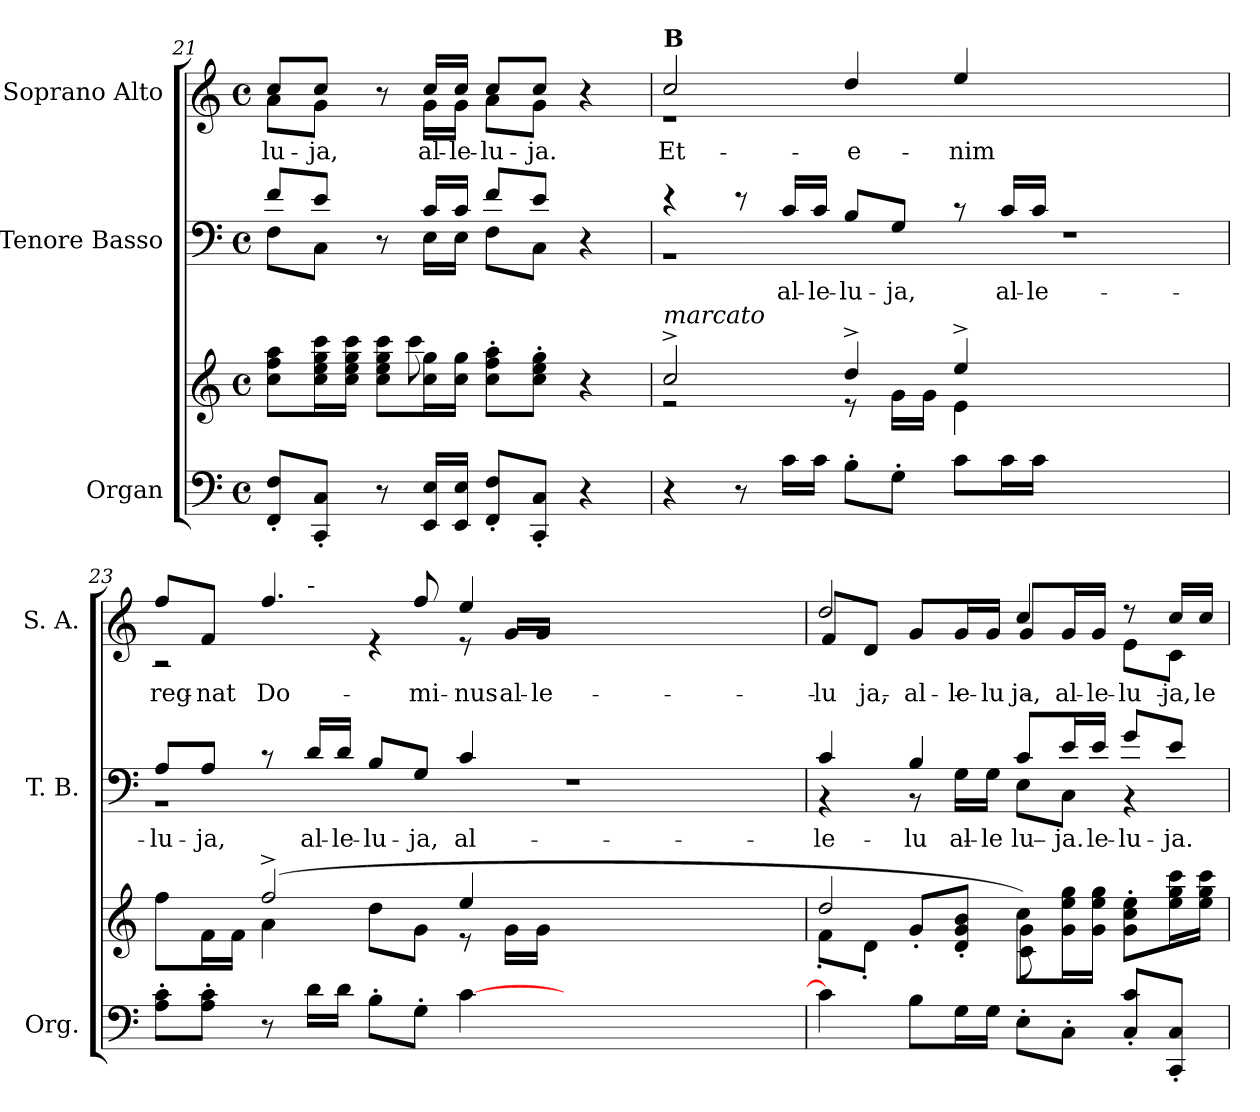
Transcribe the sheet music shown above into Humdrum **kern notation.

**kern	**kern	**kern	**text	**kern	**text
*part3	*part3	*part2	*part2	*part1	*part1
*staff4	*staff3	*staff2	*staff2	*staff1	*staff1
*I"Organ	*	*I"Tenore Basso	*	*I"Soprano Alto	*
*I'Org.	*	*I'T. B.	*	*I'S. A.	*
*clefF4	*clefG2	*clefF4	*	*clefG2	*
*k[]	*k[]	*k[]	*	*k[]	*
*C:	*C:	*C:	*	*C:	*
*M4/4	*M4/4	*M4/4	*	*M4/4	*
*met(c)	*met(c)	*met(c)	*	*met(c)	*
=21	=21	=21	=21	=21	=21
*	*^	*^	*	*	*
!	!	!	!	!	!	!	!LO:LY:b:color=#000000
*	*	*	*	*	*	*^	*
8FFi'/ 8Fi'/L	8cci\ 8ffi\ 8aai\L	4ryy	8fi/L	8Fi\L	.	8cci/L	8ai\L	-lu-
!	!	!	!	!	!	!	!	!LO:LY:b:color=#000000
8CCi'/ 8Ci'/J	16cci\ 16eei\ 16ggi\ 16ccci\L	.	8ei/J	8Ci\J	.	8cci/J	8gi\J	-ja,
.	16cci\ 16eei\ 16ggi\ 16ccci\JJ	.	.	.	.	.	.	.
8r	8cci\ 8eei\ 8ggi\ 8ccci\L	8ryy	8r	8ryy	.	8r	8ryy	.
!	!	!	!	!	!	!	!	!LO:LY:b:color=#000000
16EEi/ 16Ei/LL	16cci\ 16ggi\L	8ccci\	16ci/LL	16Ei\LL	.	16cci/LL	16gi\LL	al-
!	!	!	!	!	!	!	!	!LO:LY:b:color=#000000
16EEi/ 16Ei/JJ	16cci\ 16ggi\JJ	.	16ci/JJ	16Ei\JJ	.	16cci/JJ	16gi\JJ	-le-
!	!	!	!	!	!	!	!	!LO:LY:b:color=#000000
8FFi'/ 8Fi'/L	8cci'\ 8ffi'\ 8aai'\L	2ryy	8fi/L	8Fi\L	.	8cci/L	8ai\L	-lu-
!	!	!	!	!	!	!	!	!LO:LY:b:color=#000000
8CCi'/ 8Ci'/J	8cci'\ 8eei'\ 8ggi'\J	.	8ei/J	8Ci\J	.	8cci/J	8gi\J	-ja.
4r	4r	.	4r	4ryy	.	4r	4ryy	.
!!LO:LB:g=z	!!
=22	=22	=22	=22	=22	=22	=22	=22	=22
!	!	!	!	!	!	!LO:TX:a:B:t=B	!	!
!	!LO:TX:a:i:t=marcato	!	!	!	!	!	!	!
!	!	!	!	!	!	!	!	!LO:LY:a:color=#000000
4r	2cc^i/	2r	4r	1r	.	2cci/	1r	Et-
8r	.	.	8r	.	.	.	.	.
!	!	!	!	!	!LO:LY:a:color=#000000	!	!	!
16ci\LL	.	.	16ci/LL	.	al-	.	.	.
!	!	!	!	!	!LO:LY:a:color=#000000	!	!	!
16ci\JJ	.	.	16ci/JJ	.	-le-	.	.	.
!	!	!	!	!	!LO:LY:a:color=#000000	!	!	!
!	!	!	!	!	!	!	!	!LO:LY:a:color=#000000
8B'i\L	4dd^i/	8r	8Bi/L	.	-lu-	4ddi/	.	-e-
!	!	!	!	!	!LO:LY:a:color=#000000	!	!	!
8G'i\J	.	16gi\LL	8Gi/J	.	-ja,	.	.	.
.	.	16gi\JJ	.	.	.	.	.	.
!	!	!	!	!	!	!	!	!LO:LY:a:color=#000000
8ci\L	4ee^i/	4ei\	8r	.	.	4eei/	.	-nim
!	!	!	!	!	!LO:LY:a:color=#000000	!	!	!
16ci\L	.	.	16ci/LL	.	al-	.	.	.
!	!	!	!	!	!LO:LY:a:color=#000000	!	!	!
16ci\JJ	.	.	16ci/JJ	.	-le-	.	.	.
1ryy	1ryy	1ryy	1ryy	1r	.	1ryy	1ryy	.
*	*	*	*	*	*	*v	*v	*
=23	=23	=23	=23	=23	=23	=23	=23
*	*	*	*	*	*	*^	*
!	!	!	!	!	!LO:LY:a:color=#000000	!	!	!
*	*	*	*	*	*	*v	*v	*
*	*	*	*	*	*	*^	*
!	!	!	!	!	!	!	!	!LO:LY:a:color=#000000
*	*	*	*	*	*	*	*^	*
8Ai'\ 8ci'\L	4ryy	8ffi\L	8Ai/L	1r	-lu-	8ffi/L	2r	4.ryy	reg-
!	!	!	!	!	!LO:LY:a:color=#000000	!	!	!	!
!	!	!	!	!	!	!	!	!	!LO:LY:a:color=#000000
8Ai'\ 8ci'\J	.	16fi\L	8Ai/J	.	-ja,	8fi/J	.	.	-nat
.	.	16fi\JJ	.	.	.	.	.	.	.
!	!	!	!	!	!	!	!	!	!LO:LY:a:color=#000000
8r	(2ff^i/	4ai\	8r	.	.	4.ffi/	.	.	Do-
!	!	!	!	!	!	!	!	!LO:TX:a:t=-	!
!	!	!	!	!	!LO:LY:a:color=#000000	!	!	!	!
16di\LL	.	.	16di/LL	.	al-	.	.	1ryy	.
!	!	!	!	!	!LO:LY:a:color=#000000	!	!	!	!
16di\JJ	.	.	16di/JJ	.	-le-	.	.	.	.
!	!	!	!	!	!LO:LY:a:color=#000000	!	!	!	!
8B'i\L	.	8ddi\L	8Bi/L	.	-lu-	.	4r	.	.
!	!	!	!	!	!LO:LY:a:color=#000000	!	!	!	!
!	!	!	!	!	!	!	!	!	!LO:LY:a:color=#000000
8G'i\J	.	8gi\J	8Gi/J	.	-ja,	8ffi/	.	.	-mi-
!	!	!	!	!	!LO:LY:a:color=#000000	!	!	!	!
!	!	!	!	!	!	!	!	!	!LO:LY:a:color=#000000
[>4ci\	4eei/	8r	4ci/	.	al-	4eei/	8r	.	-nus
!	!	!	!	!	!	!	!	!	!LO:LY:b:color=#000000
.	.	16gi\LL	.	.	.	.	16gi/LL	.	al-
!	!	!	!	!	!	!	!	!	!LO:LY:b:color=#000000
.	.	16gi\JJ	.	.	.	.	16gi/JJ	.	-le-
1ryy	1ryy	1ryy	1ryy	1r	.	1ryy	1ryy	.	.
.	.	.	.	.	.	.	.	2ryy	.
.	.	.	.	.	.	.	.	8ryy	.
*	*	*	*	*	*	*v	*v	*v	*
=24	=24	=24	=24	=24	=24	=24	=24
*	*	*	*	*	*	*^	*
*	*	*	*	*	*	*	*^	*
!	!	!	!	!	!LO:LY:a:color=#000000	!	!	!	!
*	*	*	*	*	*	*v	*v	*v	*
*	*	*	*	*	*	*^	*
*	*	*	*	*	*	*	*^	*
!	!	!	!	!	!	!	!	!	!LO:LY:a:color=#000000
*	*	*	*	*	*	*	*v	*v	*
*	*	*	*	*	*	*	*^	*
!	!	!	!	!	!	!	!	!	!LO:LY:b:color=#000000
*	*	*	*	*	*	*	*v	*v	*
4ci\]	2ddi/	8f'i\L	4ci/	4r	le-	2ddi/	8fi/L	-lu-
!	!	!	!	!	!	!	!	!LO:LY:b:color=#000000
.	.	8d'i\J	.	.	.	.	8di/J	-ja,
!	!	!	!	!	!LO:LY:a:color=#000000	!	!	!
!	!	!	!	!	!	!	!	!LO:LY:b:color=#000000
8Bi\L	.	8g'i/L	4Bi/	8r	-lu-	.	8gi/L	al-
!	!	!	!	!	!LO:LY:b:color=#000000	!	!	!
!	!	!	!	!	!	!	!	!LO:LY:b:color=#000000
16Gi\L	.	8di'/ 8gi'/ 8bi'/J	.	16Gi\LL	al-	.	16gi/L	-le-
!	!	!	!	!	!LO:LY:b:color=#000000	!	!	!
!	!	!	!	!	!	!	!	!LO:LY:b:color=#000000
16Gi\JJ	.	.	.	16Gi\JJ	-le-	.	16gi/JJ	-lu-
!	!	!	!	!	!LO:LY:a:color=#000000	!	!	!
!	!	!	!	!	!LO:LY:b:color=#000000	!	!	!
!	!	!	!	!	!	!	!	!LO:LY:a:color=#000000
!	!	!	!	!	!	!	!	!LO:LY:b:color=#000000
8E'i\L	8cci\L)	8ci\ 8gi	8ci/L	8Ei\L	-lu-	4cci/	8gi/L	-ja,
!	!	!	!	!	!LO:LY:a:color=#000000	!	!	!
!	!	!	!	!	!LO:LY:b:color=#000000	!	!	!
!	!	!	!	!	!	!	!	!LO:LY:b:color=#000000
8C'i\J	16gi\ 16eei\ 16ggi\L	8ryy	16ei/L	8Ci\J	-ja.	.	16gi/L	al-
!	!	!	!	!	!LO:LY:a:color=#000000	!	!	!
!	!	!	!	!	!	!	!	!LO:LY:b:color=#000000
.	16gi\ 16eei\ 16ggi\JJ	.	16ei/JJ	.	-le-	.	16gi/JJ	-le-
!	!	!	!	!	!LO:LY:a:color=#000000	!	!	!
!	!	!	!	!	!	!	!	!LO:LY:b:color=#000000
8Ci'/ 8ci'/L	8gi'\ 8cci'\ 8eei'\L	4ryy	8gi/L	4r	-lu-	8r	8ei\L	-lu-
!	!	!	!	!	!LO:LY:a:color=#000000	!	!	!
!	!	!	!	!	!	!	!	!LO:LY:a:color=#000000
!	!	!	!	!	!	!	!	!LO:LY:b:color=#000000
8CCi'/ 8Ci'/J	16eei\ 16ggi\ 16ccci\L	.	8ei/J	.	-ja.	16cci/LL	8ci\J	-ja,
!	!	!	!	!	!	!	!	!LO:LY:a:color=#000000
.	16eei\ 16ggi\ 16ccci\JJ	.	.	.	.	16cci/JJ	.	-le-
*	*v	*v	*	*	*	*v	*v	*
*	*	*v	*v	*	*	*
=	=	=	=	=	=
*-	*-	*-	*-	*-	*-
